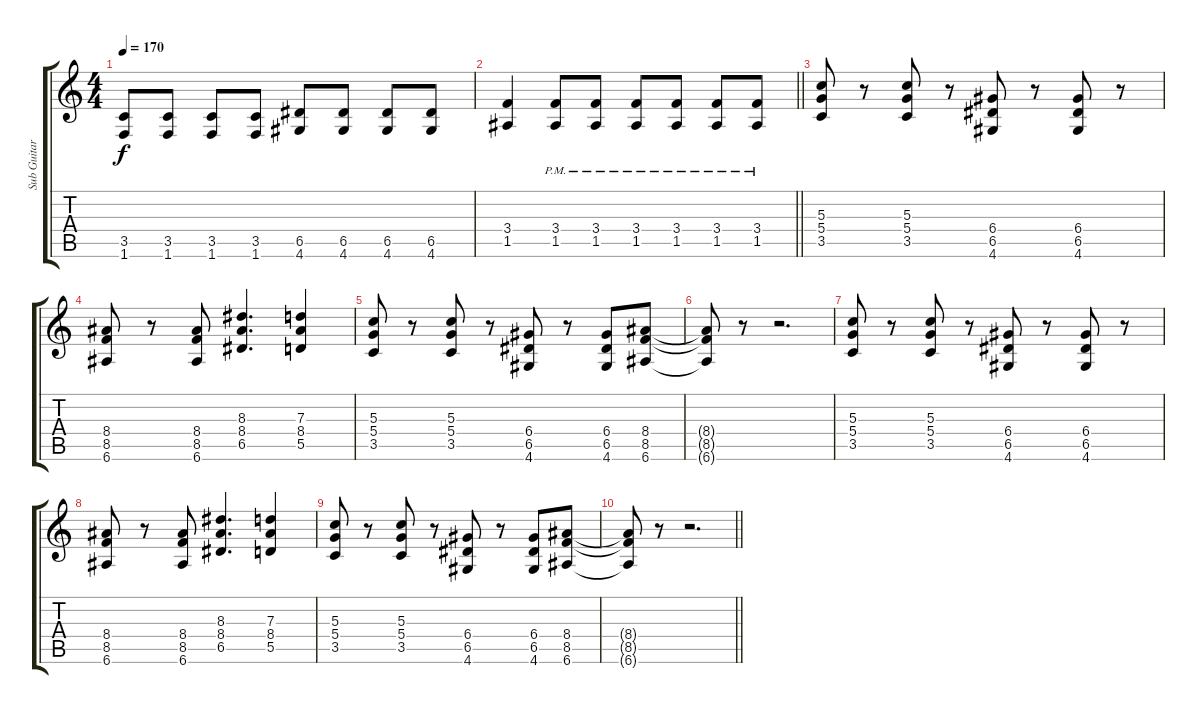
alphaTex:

\track ("Sub Guitar" "Sub Guitar") {instrument distortionguitar}
\staff {score tabs}
\tuning (E4 B3 G3 D3 A2 E2) {hide}
\ts (4 4)
\tempo 170
\clef g2
\ks c
(3.5 1.6).8{dy f} (3.5 1.6).8 (3.5 1.6).8 (3.5 1.6).8 (6.5 4.6).8 (6.5 4.6).8 (6.5 4.6).8 (6.5 4.6).8 |
\barLineRight lightlight
(3.4 1.5).4 (3.4{pm} 1.5).8 (3.4{pm} 1.5).8 (3.4{pm} 1.5).8 (3.4{pm} 1.5).8 (3.4{pm} 1.5).8 (3.4{pm} 1.5).8 |
(5.3 5.4 3.5).8 r.8 (5.3 5.4 3.5).8 r.8 (6.4 6.5 4.6).8 r.8 (6.4 6.5 4.6).8 r.8 |
(8.4 8.5 6.6).8 r.8 (8.4 8.5 6.6).8 (8.3 8.4 6.5).4{d} (7.3 8.4 5.5).4 |
(5.3 5.4 3.5).8 r.8 (5.3 5.4 3.5).8 r.8 (6.4 6.5 4.6).8 r.8 (6.4 6.5 4.6).8 (8.4 8.5 6.6).8 |
(8.4{t} 8.5{t} 6.6{t}).8 r.8 r.2{d} |
(5.3 5.4 3.5).8 r.8 (5.3 5.4 3.5).8 r.8 (6.4 6.5 4.6).8 r.8 (6.4 6.5 4.6).8 r.8 |
(8.4 8.5 6.6).8 r.8 (8.4 8.5 6.6).8 (8.3 8.4 6.5).4{d} (7.3 8.4 5.5).4 |
(5.3 5.4 3.5).8 r.8 (5.3 5.4 3.5).8 r.8 (6.4 6.5 4.6).8 r.8 (6.4 6.5 4.6).8 (8.4 8.5 6.6).8 |
\barLineRight lightlight
(8.4{t} 8.5{t} 6.6{t}).8 r.8 r.2{d}
